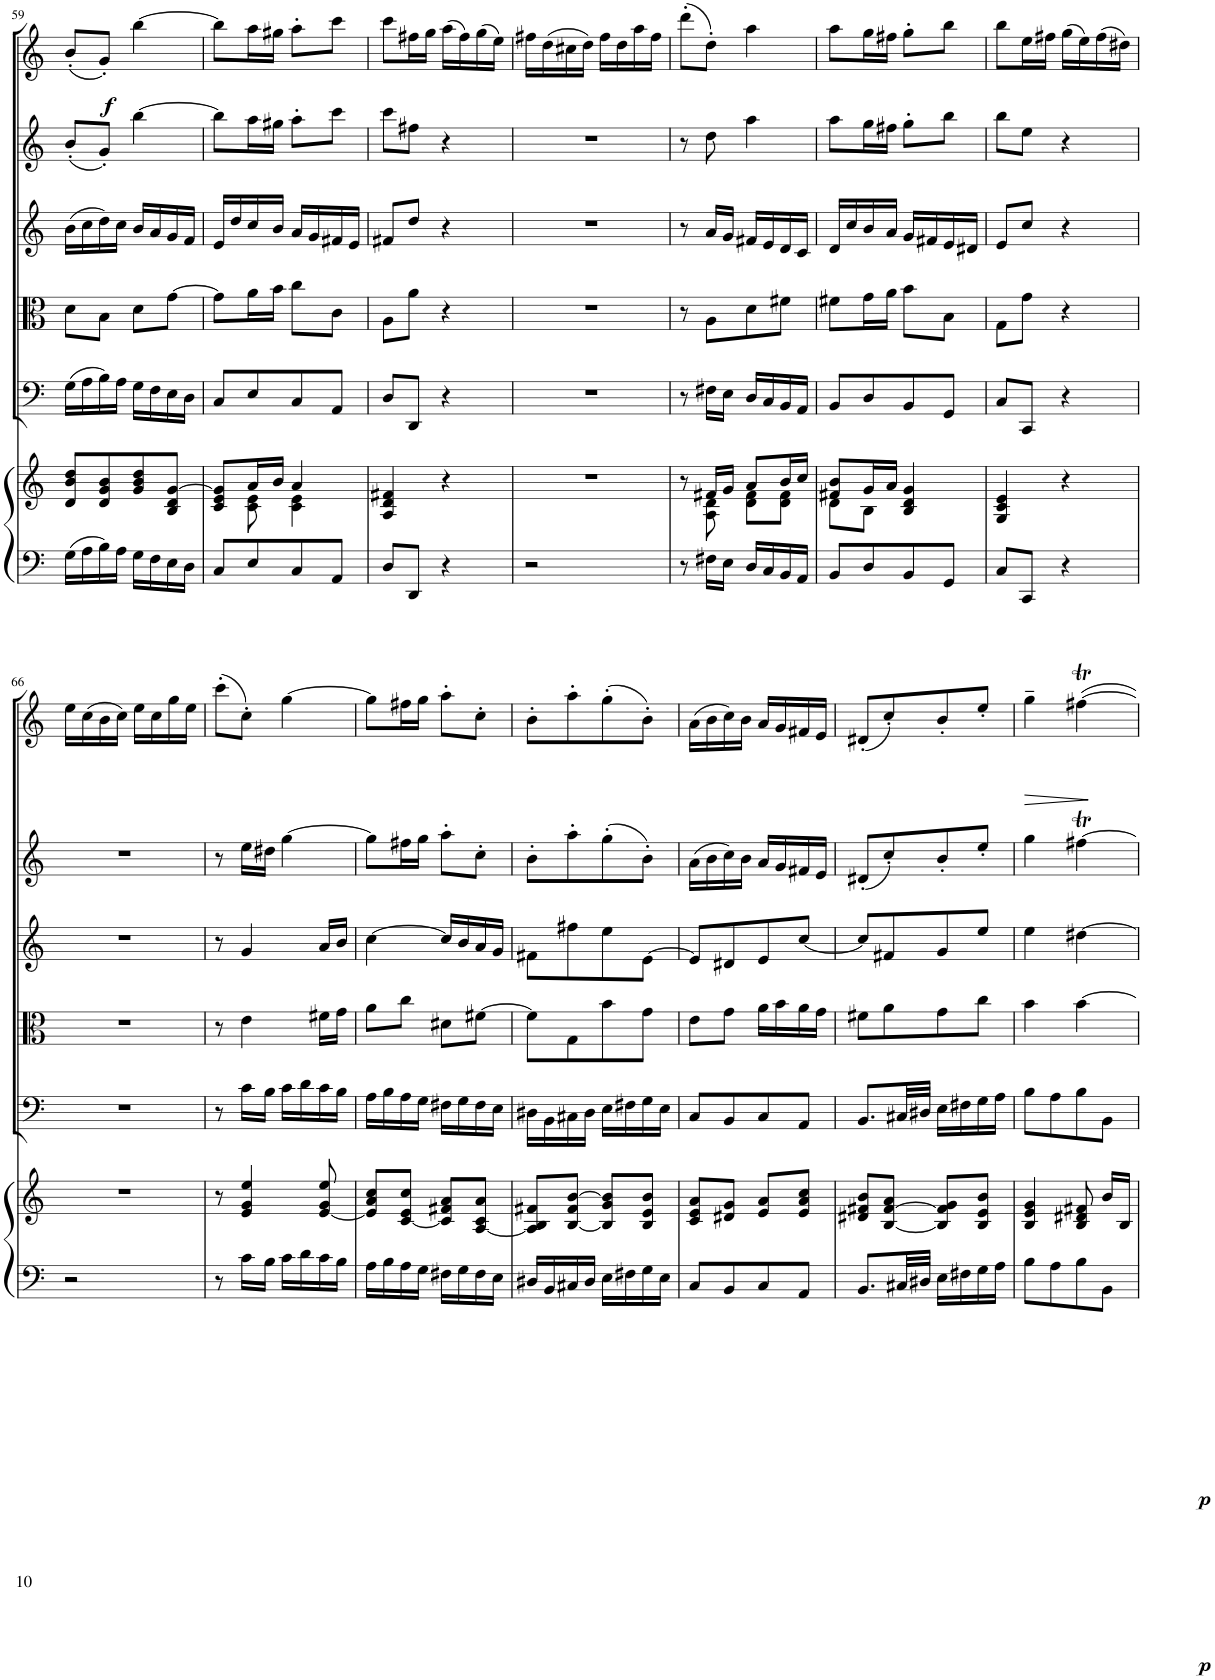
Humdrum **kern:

**kern	**kern	**dynam	**kern	**dynam	**kern	**kern	**kern	**kern	**dynam
*part6	*part6	*part6	*part5	*part5	*part4	*part3	*part2	*part1	*part1
*staff7	*staff6	*staff6/7	*staff5	*staff5	*staff4	*staff3	*staff2	*staff1	*staff1
*I"Harpsichord	*	*	*I"Violoncellos  and Basses	*	*I"Violas	*I"Violins 2	*I"Violins 1	*I"Solo Violin	*
*I'Hpschd	*	*	*	*	*	*	*	*I'Vln	*
!!LO:PB:g=z
*clefF4	*clefG2	*	*clefF4	*	*clefC3	*clefG2	*clefG2	*clefG2	*
*k[]	*k[]	*	*k[]	*	*k[]	*k[]	*k[]	*k[]	*
*M2/4	*M2/4	*	*M2/4	*	*M2/4	*M2/4	*M2/4	*M2/4	*
=59	=59	=59	=59	=59	=59	=59	=59	=59	=59
!	!	!	!	!	!	!	!	!	!LO:DY:b
16G\LL	8d/ 8b/ 8dd/L	.	(16G\LL	.	8d\L	(16b\LL	(8b'/L	(8b'/L	f
16A\	.	.	16A\	.	.	16cc\	.	.	.
16B\	8d/ 8g/ 8b/	.	16B\)	.	8B\J	16dd\)	8g'/J)	8g'/J)	.
16A\JJ	.	.	16A\JJ	.	.	16cc\JJ	.	.	.
16G\LL	8g/ 8b/ 8dd/	.	16G\LL	.	8d\L	16b/LL	[4bb\	[4bb\	.
16F\	.	.	16F\	.	.	16a/	.	.	.
16E\	8B/ 8d/ [8g/J	.	16E\	.	[8g\J	16g/	.	.	.
16D\JJ	.	.	16D\JJ	.	.	16f/JJ	.	.	.
=60	=60	=60	=60	=60	=60	=60	=60	=60	=60
*	*^	*	*	*	*	*	*	*	*
8C/L	8c/ 8e/ 8g/]L	8ryy	.	8C/L	.	8g\L]	16e/LL	8bb\L]	8bb\L]	.
.	.	.	.	.	.	.	16dd/	.	.	.
8E/	16a/L	8c\ 8e\	.	8E/	.	16a\L	16cc/	16aa\L	16aa\L	.
.	16b/JJ	.	.	.	.	16b\JJ	16b/JJ	16gg#X\JJ	16gg#X\JJ	.
8C/	4a/	4c\ 4e\	.	8C/	.	8cc\L	16a/LL	8aa'\L	8aa'\L	.
.	.	.	.	.	.	.	16g/	.	.	.
8AA/J	.	.	.	8AA/J	.	8c\J	16f#X/	8ccc\J	8ccc\J	.
.	.	.	.	.	.	.	16e/JJ	.	.	.
*	*v	*v	*	*	*	*	*	*	*	*
=61	=61	=61	=61	=61	=61	=61	=61	=61	=61
8D/L	4A/ 4d/ 4f#X/	.	8D/L	.	8A\L	8f#X/L	8ccc\L	8ccc\L	.
8DD/J	.	.	8DD/J	.	8a\J	8dd/J	8ff#X\J	16ff#X\L	.
.	.	.	.	.	.	.	.	16gg\JJ	.
4r	4r	.	4r	.	4r	4r	4r	(16aa\LL	.
.	.	.	.	.	.	.	.	16ff#\)	.
.	.	.	.	.	.	.	.	(16gg\	.
.	.	.	.	.	.	.	.	16ee\JJ)	.
=62	=62	=62	=62	=62	=62	=62	=62	=62	=62
2r	2r	.	2r	.	2r	2r	2r	16ff#X\LL	.
.	.	.	.	.	.	.	.	(16dd\	.
.	.	.	.	.	.	.	.	16cc#X\	.
.	.	.	.	.	.	.	.	16dd\JJ)	.
.	.	.	.	.	.	.	.	16ff#\LL	.
.	.	.	.	.	.	.	.	16dd\	.
.	.	.	.	.	.	.	.	16aa\	.
.	.	.	.	.	.	.	.	16ff#\JJ	.
=63	=63	=63	=63	=63	=63	=63	=63	=63	=63
*	*^	*	*	*	*	*	*	*	*
8r	8r	8ryy	.	8r	.	8r	8r	8r	(8ddd'\L	.
16F#X\LL	16f#X/LL	8A\ 8d\	.	16F#X\LL	.	8A\L	16a/LL	8dd\	8dd'\J)	.
16E\JJ	16g/JJ	.	.	16E\JJ	.	.	16g/JJ	.	.	.
16D/LL	8a/L	8d\ 8f#\L	.	16D/LL	.	8d\	16f#X/LL	4aa\	4aa\	.
16C/	.	.	.	16C/	.	.	16e/	.	.	.
16BB/	16b/L	8d\ 8f#\J	.	16BB/	.	8f#X\J	16d/	.	.	.
16AA/JJ	16cc/JJ	.	.	16AA/JJ	.	.	16c/JJ	.	.	.
=64	=64	=64	=64	=64	=64	=64	=64	=64	=64	=64
8BB/L	8f#X/ 8b/L	8d\L	.	8BB/L	.	8f#X\L	16d/LL	8aa\L	8aa\L	.
.	.	.	.	.	.	.	16cc/	.	.	.
8D/	16g/L	8B\J	.	8D/	.	16g\L	16b/	16gg\L	16gg\L	.
.	16a/JJ	.	.	.	.	16a\JJ	16a/JJ	16ff#X\JJ	16ff#X\JJ	.
8BB/	4B/ 4d/ 4g/	4ryy	.	8BB/	.	8b\L	16g/LL	8gg'\L	8gg'\L	.
.	.	.	.	.	.	.	16f#X/	.	.	.
8GG/J	.	.	.	8GG/J	.	8B\J	16e/	8bb\J	8bb\J	.
.	.	.	.	.	.	.	16d#X/JJ	.	.	.
*	*v	*v	*	*	*	*	*	*	*	*
=65	=65	=65	=65	=65	=65	=65	=65	=65	=65
8C/L	4G/ 4c/ 4e/	.	8C/L	.	8G\L	8e/L	8bb\L	8bb\L	.
8CC/J	.	.	8CC/J	.	8g\J	8cc/J	8ee\J	16ee\L	.
.	.	.	.	.	.	.	.	16ff#X\JJ	.
4r	4r	.	4r	.	4r	4r	4r	(16gg\LL	.
.	.	.	.	.	.	.	.	16ee\)	.
.	.	.	.	.	.	.	.	(16ff#\	.
.	.	.	.	.	.	.	.	16dd#X\JJ)	.
!!LO:LB:g=z
=66	=66	=66	=66	=66	=66	=66	=66	=66	=66
2r	2r	.	2r	.	2r	2r	2r	16ee\LL	.
.	.	.	.	.	.	.	.	(16cc\	.
.	.	.	.	.	.	.	.	16b\	.
.	.	.	.	.	.	.	.	16cc\JJ)	.
.	.	.	.	.	.	.	.	16ee\LL	.
.	.	.	.	.	.	.	.	16cc\	.
.	.	.	.	.	.	.	.	16gg\	.
.	.	.	.	.	.	.	.	16ee\JJ	.
=67	=67	=67	=67	=67	=67	=67	=67	=67	=67
8r	8r	.	8r	.	8r	8r	8r	(8ccc'\L	.
16c\LL	4e/ 4g/ 4ee/	.	16c\LL	.	4e\	4g/	16ee\LL	8cc'\J)	.
16B\JJ	.	.	16B\JJ	.	.	.	16dd#X\JJ	.	.
16c\LL	.	.	16c\LL	.	.	.	[4gg\	[4gg\	.
16d\	.	.	16d\	.	.	.	.	.	.
16c\	[8e/ 8g/ 8ee/	.	16c\	.	16f#X\LL	16a/LL	.	.	.
16B\JJ	.	.	16B\JJ	.	16g\JJ	16b/JJ	.	.	.
=68	=68	=68	=68	=68	=68	=68	=68	=68	=68
16A\LL	8e/] 8a/ 8cc/L	.	16A\LL	.	8a\L	[4cc\	8gg\L]	8gg\L]	.
16B\	.	.	16B\	.	.	.	.	.	.
16A\	[8c/ 8e/ 8cc/J	.	16A\	.	8cc\J	.	16ff#X\L	16ff#X\L	.
16G\JJ	.	.	16G\JJ	.	.	.	16gg\JJ	16gg\JJ	.
16F#X\LL	8c/] 8f#X/ 8a/L	.	16F#X\LL	.	8d#X\L	16cc/LL]	8aa'\L	8aa'\L	.
16G\	.	.	16G\	.	.	16b/	.	.	.
16F#\	[8A/ 8c/ 8a/J	.	16F#\	.	[8f#X\J	16a/	8cc'\J	8cc'\J	.
16E\JJ	.	.	16E\JJ	.	.	16g/JJ	.	.	.
=69	=69	=69	=69	=69	=69	=69	=69	=69	=69
16D#X/LL	8A/] 8B/ 8f#X/L	.	16D#X\LL	.	8f#\L]	8f#X\L	8b'\L	8b'\L	.
16BB/	.	.	16BB\	.	.	.	.	.	.
16C#X/	[8B/ 8f#/ [8b/J	.	16C#X\	.	8G\	8ff#X\	8aa'\	8aa'\	.
16D#/JJ	.	.	16D#\JJ	.	.	.	.	.	.
16E\LL	8B/] 8g/ 8b/]L	.	16E\LL	.	8b\	8ee\	(8gg'\	(8gg'\	.
16F#X\	.	.	16F#X\	.	.	.	.	.	.
16G\	8B/ 8e/ 8b/J	.	16G\	.	8g\J	[8e\J	8b'\J)	8b'\J)	.
16E\JJ	.	.	16E\JJ	.	.	.	.	.	.
=70	=70	=70	=70	=70	=70	=70	=70	=70	=70
8C/L	8c/ 8e/ 8a/L	.	8C/L	.	8e\L	8e/L]	(16a\LL	(16a\LL	.
.	.	.	.	.	.	.	16b\	16b\	.
8BB/	8d#X/ 8g/J	.	8BB/	.	8g\J	8d#X/	16cc\)	16cc\)	.
.	.	.	.	.	.	.	16b\JJ	16b\JJ	.
8C/	8e/ 8a/L	.	8C/	.	16a\LL	8e/	16a/LL	16a/LL	.
.	.	.	.	.	16b\	.	16g/	16g/	.
8AA/J	8e/ 8a/ 8cc/J	.	8AA/J	.	16a\	[8cc/J	16f#X/	16f#X/	.
.	.	.	.	.	16g\JJ	.	16e/JJ	16e/JJ	.
=71	=71	=71	=71	=71	=71	=71	=71	=71	=71
8.BB/L	8d#X/ 8f#X/ 8b/L	.	8.BB/L	.	8f#X\L	8cc/L]	(8d#X'/L	(8d#X'/L	.
.	[8B/ [8f#/ 8a/J	.	.	.	8a\	8f#X/	8cc'/)	8cc'/)	.
32C#X/LL	.	.	32C#X/LL	.	.	.	.	.	.
32D#X/JJJ	.	.	32D#X/JJJ	.	.	.	.	.	.
16E\LL	8B/] 8f#/] 8g/L	.	16E\LL	.	8g\	8g/	8b'/	8b'/	.
16F#X\	.	.	16F#X\	.	.	.	.	.	.
16G\	8B/ 8e/ 8b/J	.	16G\	.	8cc\J	8ee/J	8ee'/J	8ee'/J	.
16A\JJ	.	.	16A\JJ	.	.	.	.	.	.
=72	=72	=72	=72	=72	=72	=72	=72	=72	=72
!	!	!	!	!	!	!	!	!	!LO:HP:b
8B\L	4B/ 4e/ 4g/	.	8B\L	.	4b\	4ee\	4gg\	4gg~\	>
8A\	.	.	8A\	.	.	.	.	.	.
8B\	8B/ 8d#X/ 8f#X/	.	8B\	.	[4b\	[4dd#X\	[4ff#Xt\	[4ff#Xt\	.
!	!	!LO:DY:b	!	!LO:DY:b	!	!	!	!	!
8BB\J	16b/LL	p	8BB\J	p	.	.	.	.	.
.	16B/JJ	.	.	.	.	.	.	.	.
.	.	.	.	.	.	.	.	.	]
=	=	=	=	=	=	=	=	=	=
*-	*-	*-	*-	*-	*-	*-	*-	*-	*-
